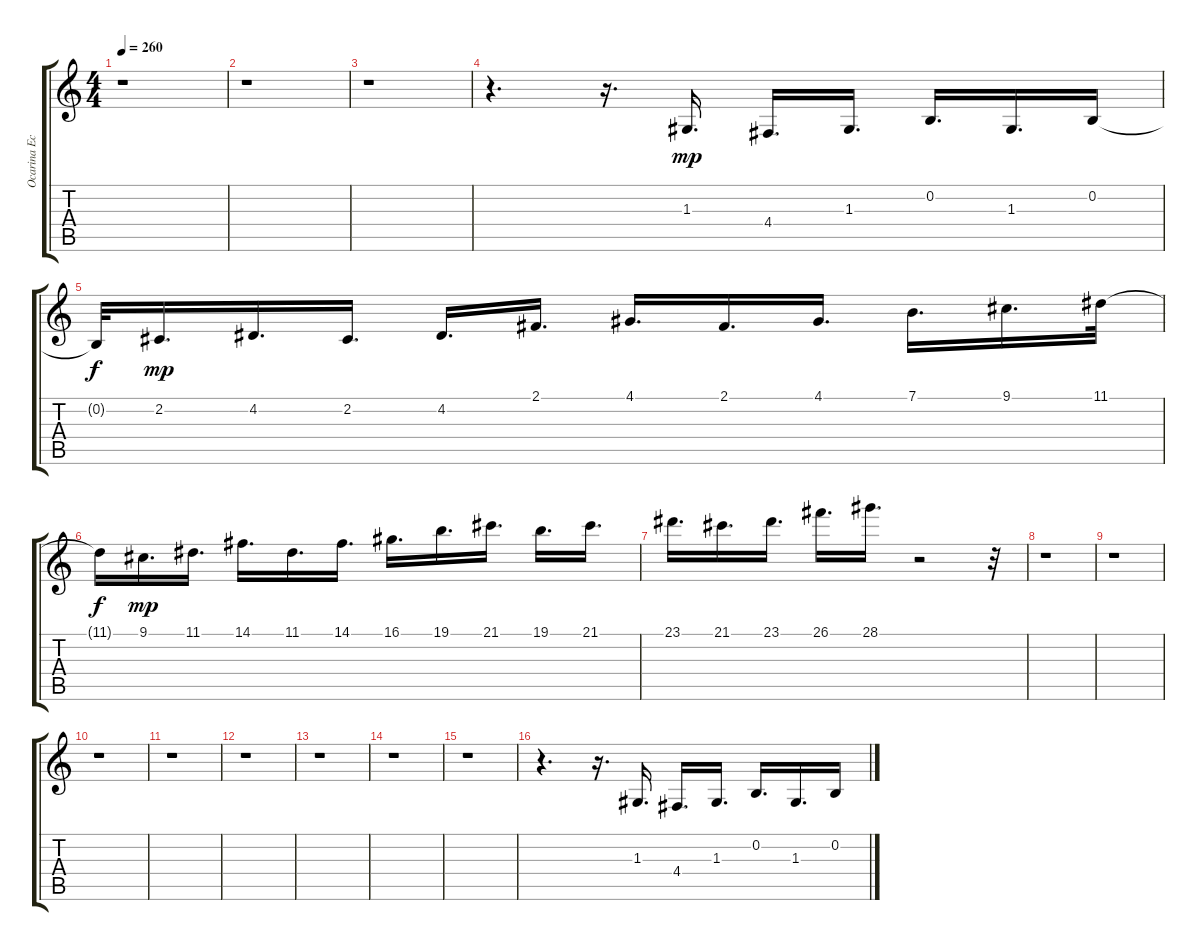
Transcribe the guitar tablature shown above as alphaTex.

\track ("Ocarina Echo" "Ocarina Ec") {instrument ocarina}
\staff {score tabs}
\tuning (E4 B3 G3 D3 A2 E2) {hide}
\ts (4 4)
\tempo 260
\clef g2
\ks c
r.1{dy mp} |
r.1 |
r.1 |
r.4{d} r.16{d} 1.3.16{d} 4.4.16{d} 1.3.16{d} 0.2.16{d} 1.3.16{d} 0.2.16 |
0.2{t}.32{dy f} 2.2.16{d dy mp} 4.2.16{d} 2.2.16{d} 4.2.16{d} 2.1.16{d} 4.1.16{d} 2.1.16{d} 4.1.16{d} 7.1.16{d} 9.1.16{d} 11.1.32 |
11.1{t}.16{dy f} 9.1.16{d dy mp} 11.1.16{d} 14.1.16{d} 11.1.16{d} 14.1.16{d} 16.1.16{d} 19.1.16{d} 21.1.16{d} 19.1.16{d} 21.1.16{d} |
23.1.16{d} 21.1.16{d} 23.1.16{d} 26.1.16{d} 28.1.16{d} r.2 r.32 |
r.1 |
r.1 |
r.1 |
r.1 |
r.1 |
r.1 |
r.1 |
r.1 |
r.4{d} r.16{d} 1.3.16{d} 4.4.16{d} 1.3.16{d} 0.2.16{d} 1.3.16{d} 0.2.16
